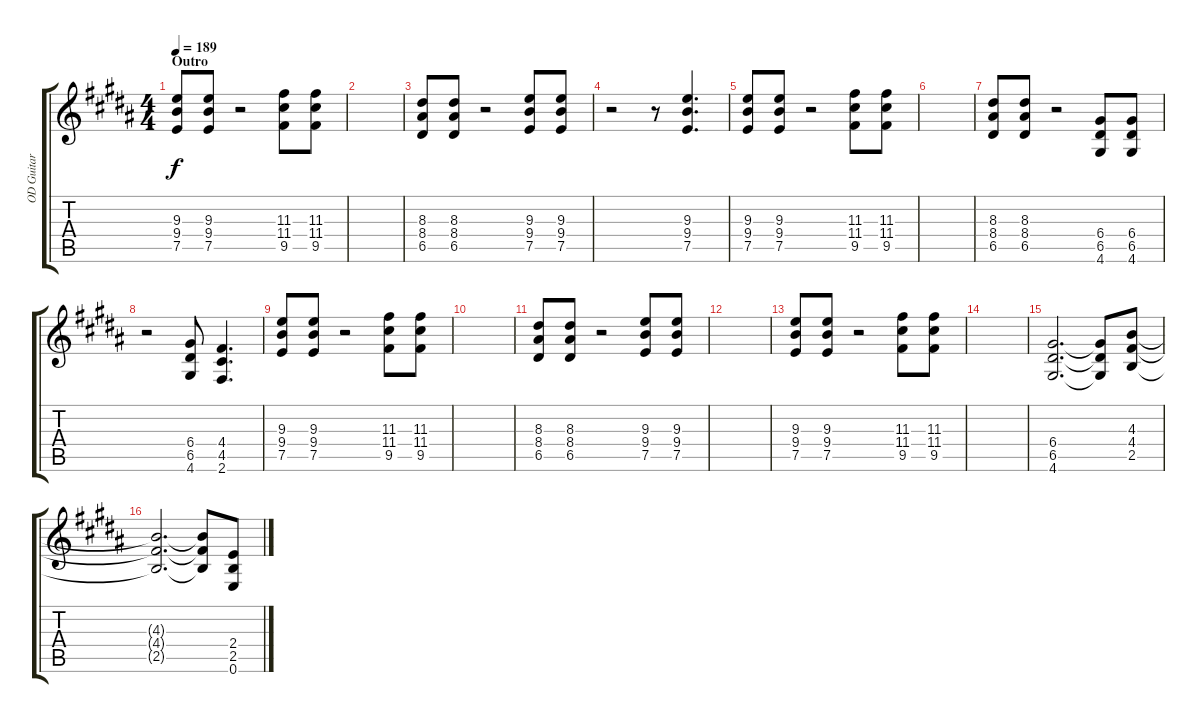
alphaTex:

\track ("OD Guitar" "OD Guitar") {instrument overdrivenguitar}
\staff {score tabs}
\tuning (E4 B3 G3 D3 A2 E2) {hide}
\ts (4 4)
\section ("" "Outro")
\tempo 189
\clef g2
\ks b
(9.3 9.4 7.5).8{dy f} (9.3 9.4 7.5).8 r.2 (11.3 11.4 9.5).8 (11.3 11.4 9.5).8 |
|
(8.3 8.4 6.5).8 (8.3 8.4 6.5).8 r.2 (9.3 9.4 7.5).8 (9.3 9.4 7.5).8 |
r.2 r.8 (9.3 9.4 7.5).4{d} |
(9.3 9.4 7.5).8 (9.3 9.4 7.5).8 r.2 (11.3 11.4 9.5).8 (11.3 11.4 9.5).8 |
|
(8.3 8.4 6.5).8 (8.3 8.4 6.5).8 r.2 (6.4 6.5 4.6).8 (6.4 6.5 4.6).8 |
r.2 (6.4 6.5 4.6).8 (4.4 4.5 2.6).4{d} |
(9.3 9.4 7.5).8 (9.3 9.4 7.5).8 r.2 (11.3 11.4 9.5).8 (11.3 11.4 9.5).8 |
|
(8.3 8.4 6.5).8 (8.3 8.4 6.5).8 r.2 (9.3 9.4 7.5).8 (9.3 9.4 7.5).8 |
|
(9.3 9.4 7.5).8 (9.3 9.4 7.5).8 r.2 (11.3 11.4 9.5).8 (11.3 11.4 9.5).8 |
|
(6.4 6.5 4.6).2{d} (6.4{t} 6.5{t} 4.6{t}).8 (4.3 4.4 2.5).8 |
(4.3{t} 4.4{t} 2.5{t}).2{d} (4.3{t} 4.4{t} 2.5{t}).8 (2.4 2.5 0.6).8
